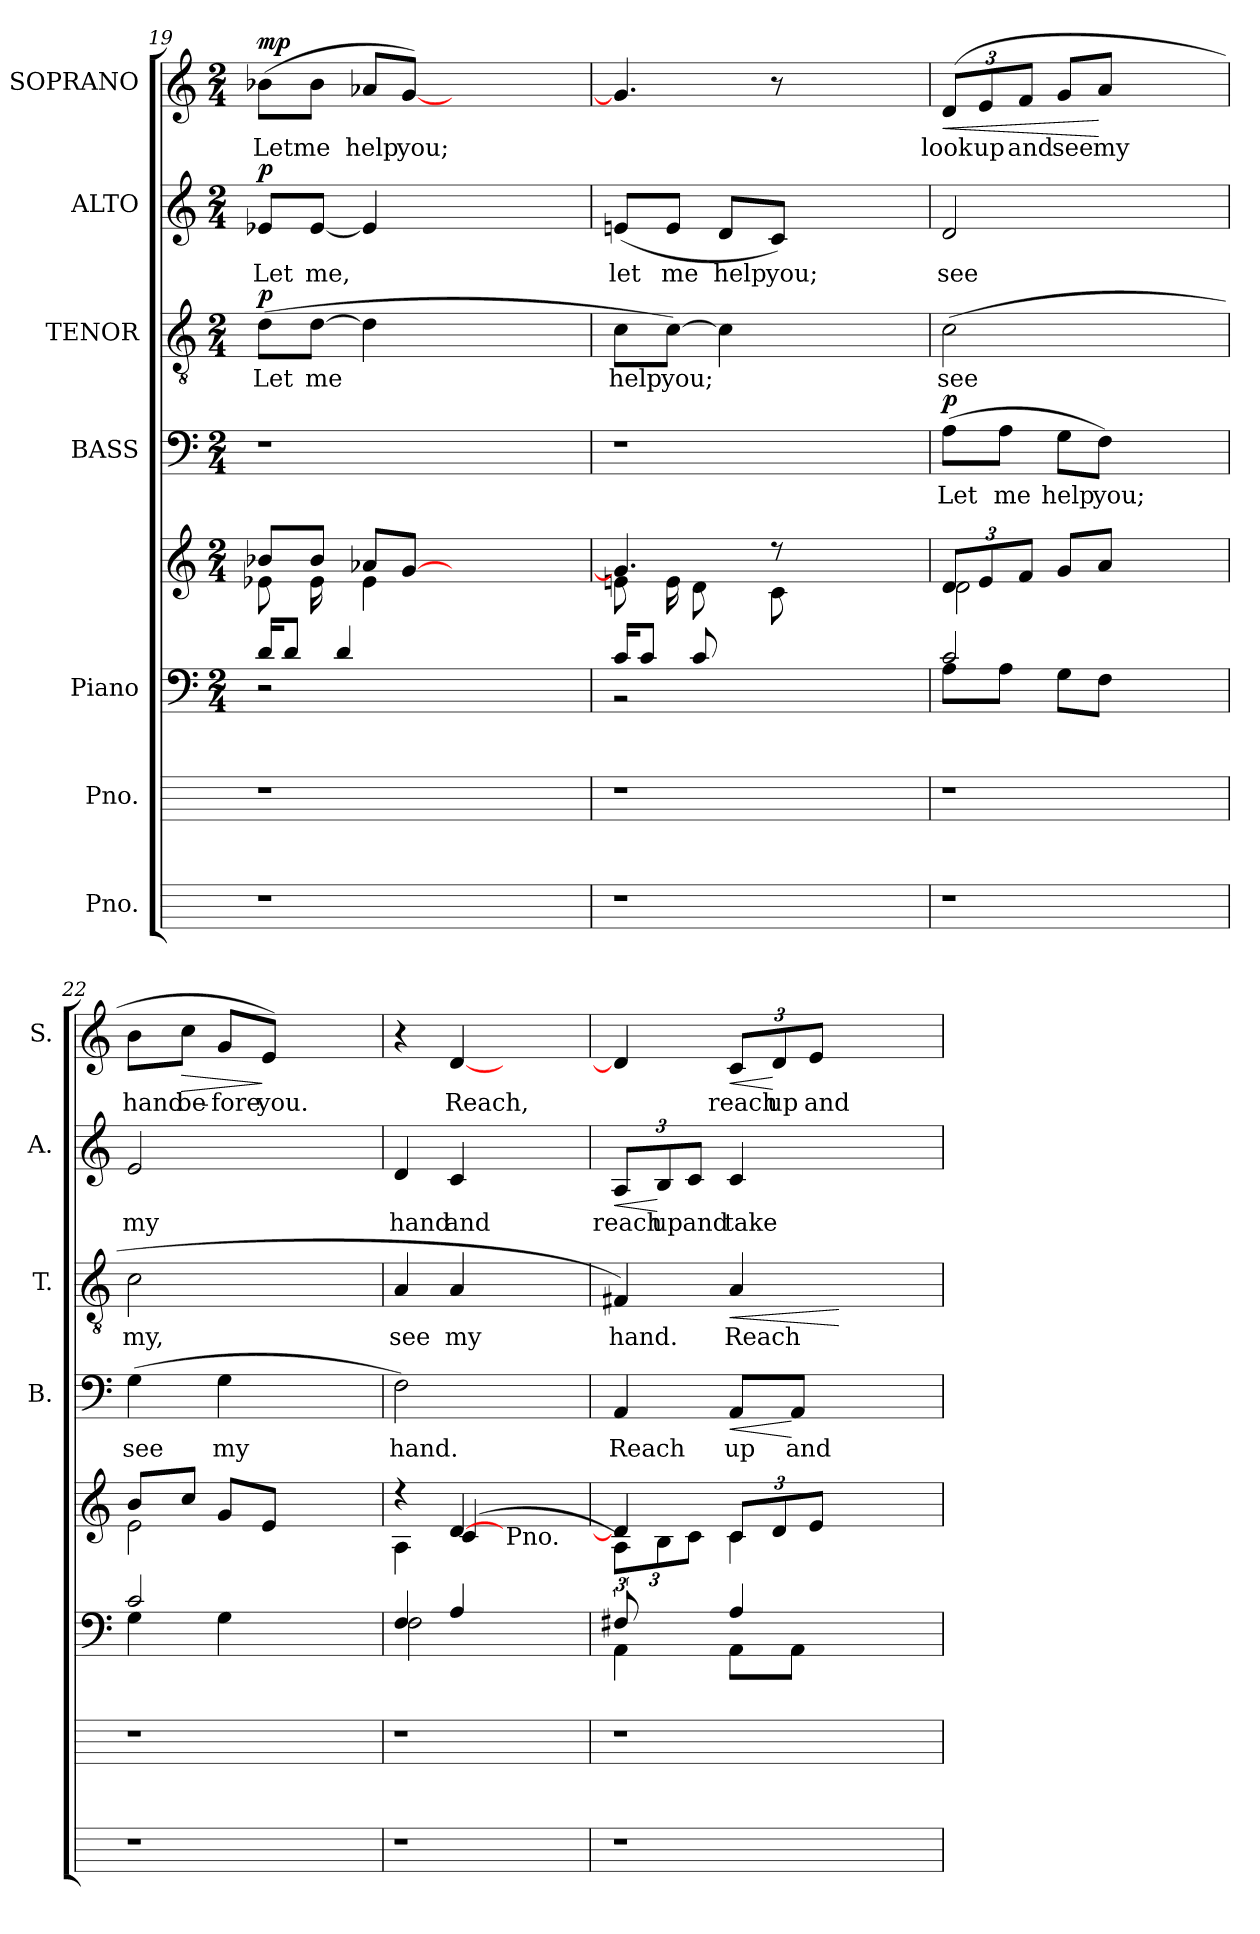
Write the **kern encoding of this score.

**kern	**kern	**kern	**kern	**kern	**text	**dynam	**kern	**text	**dynam	**kern	**text	**dynam	**kern	**text	**dynam
*part7	*part6	*part5	*part5	*part4	*part4	*part4	*part3	*part3	*part3	*part2	*part2	*part2	*part1	*part1	*part1
*staff8	*staff7	*staff6	*staff5	*staff4	*staff4	*staff4	*staff3	*staff3	*staff3	*staff2	*staff2	*staff2	*staff1	*staff1	*staff1
*I"Pno.	*I"Pno.	*I"Piano	*	*I"BASS	*	*	*I"TENOR	*	*	*I"ALTO	*	*	*I"SOPRANO	*	*
*	*	*	*	*I'B.	*	*	*I'T.	*	*	*I'A.	*	*	*I'S.	*	*
*	*	*clefF4	*clefG2	*clefF4	*	*	*clefGv2	*	*	*clefG2	*	*	*clefG2	*	*
*	*	*M2/4	*M2/4	*M2/4	*	*	*M2/4	*	*	*M2/4	*	*	*M2/4	*	*
=19	=19	=19	=19	=19	=19	=19	=19	=19	=19	=19	=19	=19	=19	=19	=19
*	*	*^	*^	*	*	*	*	*	*	*	*	*	*	*	*
*	*	*	*^	*	*	*	*	*	*	*	*	*	*	*	*	*	*
!	!	!	!	!	!	!	!LO:N:vis=1	!	!	!	!LO:LY:b:cj	!LO:DY:a	!	!LO:LY:b:cj	!LO:DY:a	!	!LO:LY:b:cj	!LO:DY:a
1r	1r	16d/	8.ryy	2r	8b-X/L	8e-X\L	2r	.	.	(>8d\L	Let	p	8e-X/L	Let	p	(>8b-X\L	Letme	mp
.	.	(>8d/J	.	.	.	.	.	.	.	.	.	.	.	.	.	.	.	.
!	!	!	!	!	!	!	!	!	!	!	!LO:LY:b	!	!	!LO:LY:b	!	!	!	!
.	.	.	.	.	8b-/J	16e-\L	.	.	.	[>8d\J	me	.	[<8e-/J	me,	.	8b-\J	.	.
.	.	2ryy	4d/	.	.	16ryy	.	.	.	.	.	.	.	.	.	.	.	.
!	!	!	!	!	!	!	!	!	!	!	!	!	!	!	!	!	!LO:LY:b:cj	!
.	.	.	.	.	8a-X/L	4e-\)	.	.	.	4d\]	.	.	4e-/]	.	.	8a-X/L	help	.
!	!	!	!	!	!	!	!	!	!	!	!	!	!	!	!	!	!LO:LY:b	!
.	.	.	.	.	[>8g/J	.	.	.	.	.	.	.	.	.	.	[<8g/J)	you;	.
.	.	.	2ryy	.	.	.	.	.	.	.	.	.	.	.	.	.	.	.
.	.	.	.	2ryy	2ryy	2ryy	2ryy	.	.	2ryy	.	.	2ryy	.	.	2ryy	.	.
.	.	4ryy	.	.	.	.	.	.	.	.	.	.	.	.	.	.	.	.
.	.	16ryy	16ryy	.	.	.	.	.	.	.	.	.	.	.	.	.	.	.
*	*	*	*v	*v	*	*	*	*	*	*	*	*	*	*	*	*	*	*
=20	=20	=20	=20	=20	=20	=20	=20	=20	=20	=20	=20	=20	=20	=20	=20	=20	=20
!	!	!	!	!	!	!LO:N:vis=1	!	!	!	!LO:LY:b:cj	!	!	!LO:LY:b:cj	!	!	!	!
1r	1r	16c/	2r	4.g/]	8en\L	2r	.	.	8c\L	help	.	(>8en/L	let	.	4.g/]	.	.
.	.	(>8c/J	.	.	.	.	.	.	.	.	.	.	.	.	.	.	.
!	!	!	!	!	!	!	!	!	!	!LO:LY:b	!	!	!LO:LY:b:cj	!	!	!	!
.	.	.	.	.	16e\L	.	.	.	[>8c\J)	you;	.	8e/J	me	.	.	.	.
.	.	8c/L	.	.	8d\J)	.	.	.	.	.	.	.	.	.	.	.	.
!	!	!	!	!	!	!	!	!	!	!	!	!	!LO:LY:b:cj	!	!	!	!
.	.	.	.	.	.	.	.	.	4c\]	.	.	8d/L	help	.	.	.	.
.	.	2ryy	.	.	16ryy	.	.	.	.	.	.	.	.	.	.	.	.
!	!	!	!	!	!	!	!	!	!	!	!	!	!LO:LY:b:cj	!	!	!	!
.	.	.	.	8rdd	8c\L	.	.	.	.	.	.	8c/J)	you;	.	8r	.	.
.	.	.	2ryy	2ryy	2ryy	2ryy	.	.	2ryy	.	.	2ryy	.	.	2ryy	.	.
.	.	8.ryy	.	.	.	.	.	.	.	.	.	.	.	.	.	.	.
=21	=21	=21	=21	=21	=21	=21	=21	=21	=21	=21	=21	=21	=21	=21	=21	=21	=21
*	*	*	*	*Xbrackettup	*	*	*	*	*	*	*	*	*	*	*	*	*
!	!	!	!	!	!	!	!LO:LY:b:cj	!	!	!LO:LY:b:cj	!	!	!LO:LY:b:cj	!	!	!	!
*	*	*	*	*	*	*	*	*	*	*	*	*	*	*	*Xbrackettup	*	*
!	!	!	!	!	!	!	!	!LO:DY:a	!	!	!	!	!	!	!	!LO:LY:b:cj	!LO:HP:b
1r	1r	2c/	8A\L	12d/L	2d\	(>8A\L	Let	p	(<2c\	see	.	2d/	see	.	(>12d/L	look	<
!	!	!	!	!	!	!	!	!	!	!	!	!	!	!	!	!LO:LY:b:cj	!
.	.	.	.	12e/	.	.	.	.	.	.	.	.	.	.	12e/	up	.
!	!	!	!	!	!	!	!LO:LY:b:cj	!	!	!	!	!	!	!	!	!	!
.	.	.	8A\J	.	.	8A\J	me	.	.	.	.	.	.	.	.	.	.
!	!	!	!	!	!	!	!	!	!	!	!	!	!	!	!	!LO:LY:b:cj	!
.	.	.	.	12f/J	.	.	.	.	.	.	.	.	.	.	12f/J	and	.
!	!	!	!	!	!	!	!LO:LY:b:cj	!	!	!	!	!	!	!	!	!LO:LY:b:cj	!
.	.	.	8G\L	8g/L	.	8G\L	help	.	.	.	.	.	.	.	8g/L	see	.
!	!	!	!	!	!	!	!LO:LY:b:cj	!	!	!	!	!	!	!	!	!LO:LY:b:cj	!
.	.	.	8F\J	8a/J	.	8F\J)	you;	.	.	.	.	.	.	.	8a/J	my	[
.	.	2ryy	2ryy	2ryy	2ryy	2ryy	.	.	2ryy	.	.	2ryy	.	.	2ryy	.	.
=22	=22	=22	=22	=22	=22	=22	=22	=22	=22	=22	=22	=22	=22	=22	=22	=22	=22
!	!	!	!	!	!	!	!LO:LY:b:cj	!	!	!LO:LY:b:cj	!	!	!LO:LY:b:cj	!	!	!LO:LY:b:cj	!
1r	1r	2c/	4G\	8b/L	2e\	(<4G\	see	.	2c\	my,	.	2e/	my	.	8b\L	hand	.
!	!	!	!	!	!	!	!	!	!	!	!	!	!	!	!	!LO:LY:b	!LO:HP:b
.	.	.	.	8cc/J	.	.	.	.	.	.	.	.	.	.	8cc\J	be-	>
!	!	!	!	!	!	!	!LO:LY:b:cj	!	!	!	!	!	!	!	!	!LO:LY:b:cj	!
.	.	.	4G\	8g/L	.	4G\	my	.	.	.	.	.	.	.	8g/L	-fore	.
!	!	!	!	!	!	!	!	!	!	!	!	!	!	!	!	!LO:LY:b:cj	!
.	.	.	.	8e/J	.	.	.	.	.	.	.	.	.	.	8e/J)	you.	]
.	.	2ryy	2ryy	2ryy	2ryy	2ryy	.	.	2ryy	.	.	2ryy	.	.	2ryy	.	.
!!LO:LB:g=z
=23	=23	=23	=23	=23	=23	=23	=23	=23	=23	=23	=23	=23	=23	=23	=23	=23	=23
!	!	!	!	!	!	!	!LO:LY:b:cj	!	!	!LO:LY:b:cj	!	!	!LO:LY:b:cj	!	!	!	!
1r	1r	4F/	2F\	4A\	4rdd	2F\)	hand.	.	4A/	see	.	4d/	hand	.	4r	.	.
!	!	!	!	!	!	!	!	!	!	!LO:LY:b:cj	!	!	!LO:LY:b:cj	!	!	!LO:LY:b	!
.	.	4A/	.	[>4d/	(<4c/	.	.	.	4A/	my	.	4c/	and	.	[<4d/	Reach,	.
!	!	!	!	!LO:TX:b:t=Pno.	!	!	!	!	!	!	!	!	!	!	!	!	!
.	.	2ryy	2ryy	2ryy	2ryy	2ryy	.	.	2ryy	.	.	2ryy	.	.	2ryy	.	.
=24	=24	=24	=24	=24	=24	=24	=24	=24	=24	=24	=24	=24	=24	=24	=24	=24	=24
*	*	*	*^	*	*	*	*	*	*	*	*	*	*	*	*	*	*
!	!	!	!	!	!	!	!	!LO:LY:b:cj	!	!	!LO:LY:b:cj	!	!	!	!	!	!	!
*	*	*	*	*	*	*	*	*	*	*	*	*	*Xbrackettup	*	*	*	*	*
!	!	!	!	!	!	!	!	!	!	!	!	!	!	!LO:LY:b:cj	!LO:HP:b	!	!	!
1r	1r	12F#X/	4ryy	4AA\	4d/]	12A\L)	4AA/	Reach	.	4F#X/)	hand.	.	12A/L	reach	<	4d/]	.	.
!	!	!	!	!	!	!	!	!	!	!	!	!	!	!LO:LY:b:cj	!	!	!	!
.	.	2ryy	.	.	.	12B\	.	.	.	.	.	.	12B/	up	[	.	.	.
!	!	!	!	!	!	!	!	!	!	!	!	!	!	!LO:LY:b:cj	!	!	!	!
.	.	.	.	.	.	12c\J	.	.	.	.	.	.	12c/J	and	.	.	.	.
!	!	!	!	!	!	!	!	!LO:LY:b:cj	!LO:HP:b	!	!LO:LY:b:cj	!LO:HP:b	!	!LO:LY:b:cj	!	!	!LO:LY:b:cj	!LO:HP:b
.	.	.	4A/	8AA\L	12c/L	4c\	8AA/L	up	<	4A/	Reach	<	4c/	take	.	12c/L	reach	<
!	!	!	!	!	!	!	!	!	!	!	!	!	!	!	!	!	!LO:LY:b:cj	!
.	.	.	.	.	12d/	.	.	.	.	.	.	.	.	.	.	12d/	up	[
!	!	!	!	!	!	!	!	!LO:LY:b:cj	!	!	!	!	!	!	!	!	!	!
.	.	.	.	8AA\J	.	.	8AA/J	and	[	.	.	.	.	.	.	.	.	.
!	!	!	!	!	!	!	!	!	!	!	!	!	!	!	!	!	!LO:LY:b:cj	!
.	.	.	.	.	12e/J	.	.	.	.	.	.	.	.	.	.	12e/J	and	.
.	.	.	2ryy	2ryy	2ryy	2ryy	2ryy	.	.	2ryy	.	[	2ryy	.	.	2ryy	.	.
.	.	12%5ryy	.	.	.	.	.	.	.	.	.	.	.	.	.	.	.	.
*	*	*v	*v	*v	*	*	*	*	*	*	*	*	*	*	*	*	*	*
*	*	*	*v	*v	*	*	*	*	*	*	*	*	*	*	*	*
=	=	=	=	=	=	=	=	=	=	=	=	=	=	=	=
*-	*-	*-	*-	*-	*-	*-	*-	*-	*-	*-	*-	*-	*-	*-	*-
